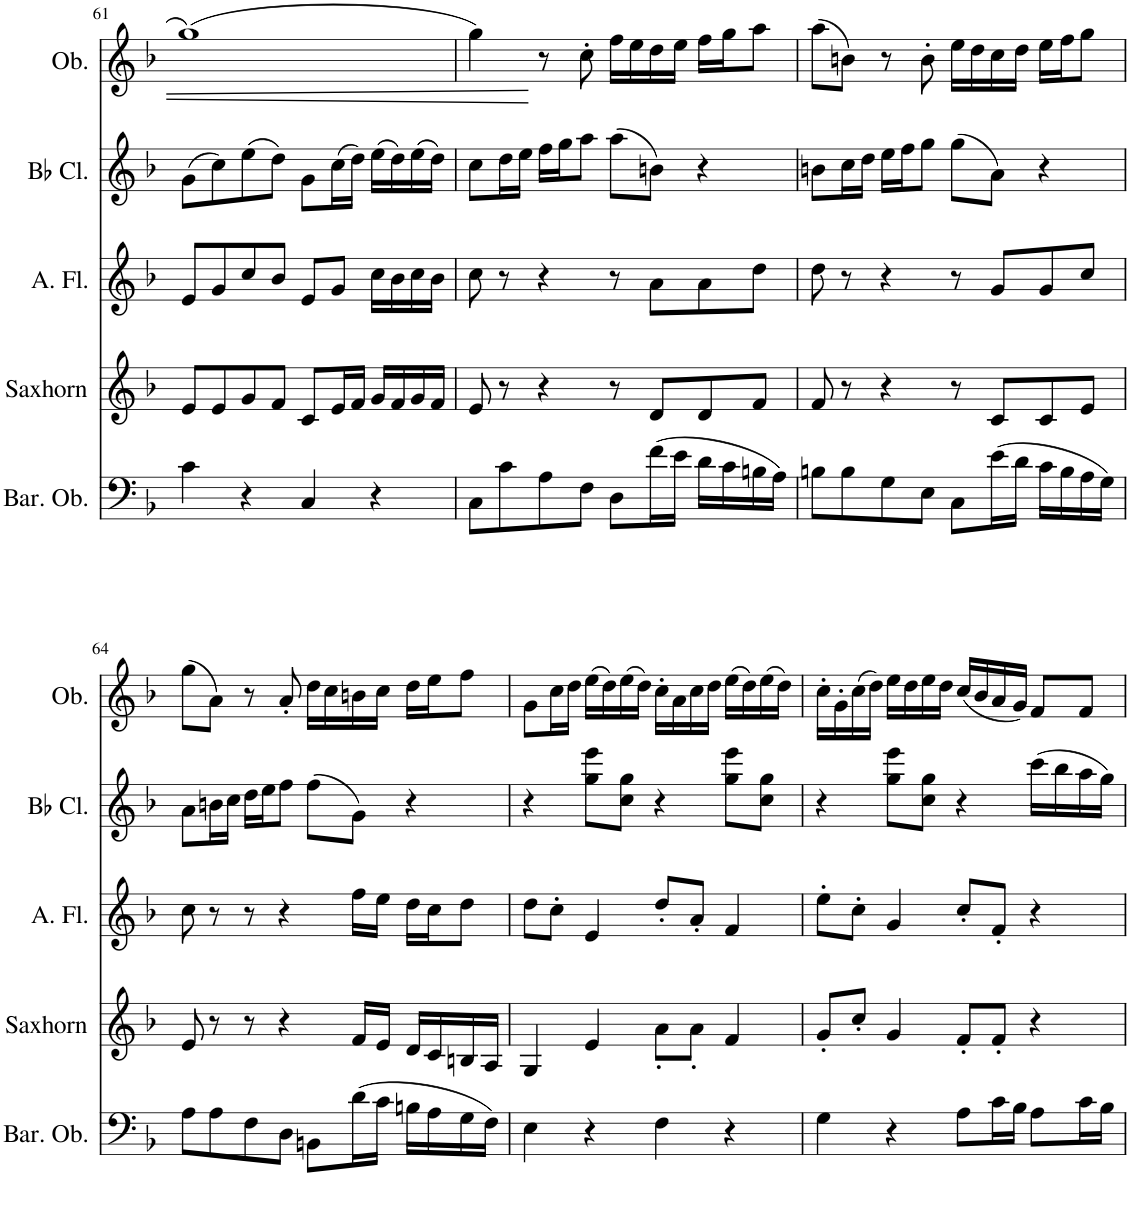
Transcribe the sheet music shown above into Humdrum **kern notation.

**kern	**kern	**kern	**kern	**kern
*part5	*part4	*part3	*part2	*part1
*staff5	*staff4	*staff3	*staff2	*staff1
*I"Baritone Oboe	*I"Saxhorn	*I"Alto Flute	*I"Bb Clarinet	*I"Oboe
*I'Bar. Ob.	*I'Saxhorn	*I'A. Fl.	*I'Bb Cl.	*I'Ob.
!!LO:PB:g=z
*clefF4	*clefG2	*clefG2	*clefG2	*clefG2
*	*ITrd4c7	*	*ITrd1c2	*
*k[b-]	*k[b-]	*k[b-]	*k[b-]	*k[b-]
*M4/4	*M4/4	*M4/4	*M4/4	*M4/4
*met(c)	*met(c)	*met(c)	*met(c)	*met(c)
=61	=61	=61	=61	=61
4c\	8e/L	8e/L	(8g\L	(1gg
.	8e/	8g/	8cc\)	.
4r	8g/	8cc/	(8ee\	.
.	8f/J	8b-/J	8dd\J)	.
4C/	8c/L	8e/L	8g\L	.
.	16e/L	8g/J	(16cc\L	.
.	16f/JJ	.	16dd\JJ)	.
4r	16g/LL	16cc\LL	(16ee\LL	.
.	16f/	16b-\	16dd\)	.
.	16g/	16cc\	(16ee\	.
.	16f/JJ	16b-\JJ	16dd\JJ)	.
=62	=62	=62	=62	=62
8C\L	8e/	8cc\	8cc\L	4gg\)
8c\	8r	8r	16dd\L	.
.	.	.	16ee\JJ	.
8A\	4r	4r	16ff\LL	8r
.	.	.	16gg\J	.
8F\J	.	.	8aa\J	8cc'\
8D\L	8r	8r	(8aa\L	16ff\LL
.	.	.	.	16ee\
(16f\L	8d/L	8a\L	8bn\J)	16dd\
16e\JJ	.	.	.	16ee\JJ
16d\LL	8d/	8a\	4r	16ff\LL
16c\	.	.	.	16gg\J
16Bn\	8f/J	8dd\J	.	8aa\J
16A\JJ)	.	.	.	.
=63	=63	=63	=63	=63
8Bn\L	8f/	8dd\	8bn\L	(8aa\L
8B\	8r	8r	16cc\L	8bn\J)
.	.	.	16dd\JJ	.
8G\	4r	4r	16ee\LL	8r
.	.	.	16ff\J	.
8E\J	.	.	8gg\J	8b'\
8C\L	8r	8r	(8gg\L	16ee\LL
.	.	.	.	16dd\
(16e\L	8c/L	8g/L	8a\J)	16cc\
16d\JJ	.	.	.	16dd\JJ
16c\LL	8c/	8g/	4r	16ee\LL
16B\	.	.	.	16ff\J
16A\	8e/J	8cc/J	.	8gg\J
16G\JJ)	.	.	.	.
!!LO:LB:g=z
=64	=64	=64	=64	=64
8A\L	8e/	8cc\	8a\L	(8gg\L
8A\	8r	8r	16bn\L	8a\J)
.	.	.	16cc\JJ	.
8F\	8r	8r	16dd\LL	8r
.	.	.	16ee\J	.
8D\J	4r	4r	8ff\J	8a'/
8BBn\L	.	.	(8ff\L	16dd\LL
.	.	.	.	16cc\
(16d\L	16f/LL	16ff\LL	8g\J)	16bn\
16c\JJ	16e/JJ	16ee\JJ	.	16cc\JJ
16Bn\LL	16d/LL	16dd\LL	4r	16dd\LL
16A\	16c/	16cc\J	.	16ee\J
16G\	16Bn/	8dd\J	.	8ff\J
16F\JJ)	16A/JJ	.	.	.
=65	=65	=65	=65	=65
4E\	4G/	8dd\L	4r	8g\L
.	.	8cc'\J	.	16cc\L
.	.	.	.	16dd\JJ
4r	4e/	4e/	8gg\ 8eee\L	(16ee\LL
.	.	.	.	16dd\)
.	.	.	8cc\ 8gg\J	(16ee\
.	.	.	.	16dd\JJ)
4F\	8a'<\L	8dd'</L	4r	16cc'\LL
.	.	.	.	16a\
.	8a'<\J	8a'</J	.	16cc\
.	.	.	.	16dd\JJ
4r	4f/	4f/	8gg\ 8eee\L	(16ee\LL
.	.	.	.	16dd\)
.	.	.	8cc\ 8gg\J	(16ee\
.	.	.	.	16dd\JJ)
=66	=66	=66	=66	=66
4G\	8g'/L	8ee'\L	4r	16cc'\LL
.	.	.	.	16g'\
.	8cc'/J	8cc'\J	.	(16cc\
.	.	.	.	16dd\JJ)
4r	4g/	4g/	8gg\ 8eee\L	16ee\LL
.	.	.	.	16dd\
.	.	.	8cc\ 8gg\J	16ee\
.	.	.	.	16dd\JJ
8A\L	8f'/L	8cc'/L	4r	(16cc/LL
.	.	.	.	16b-/
16c\L	8f'/J	8f'/J	.	16a/
16B-\JJ	.	.	.	16g/JJ)
8A\L	4r	4r	(16ccc\LL	8f/L
.	.	.	16bb-\	.
16c\L	.	.	16aa\	8f/J
16B-\JJ	.	.	16gg\JJ)	.
=	=	=	=	=
*-	*-	*-	*-	*-
